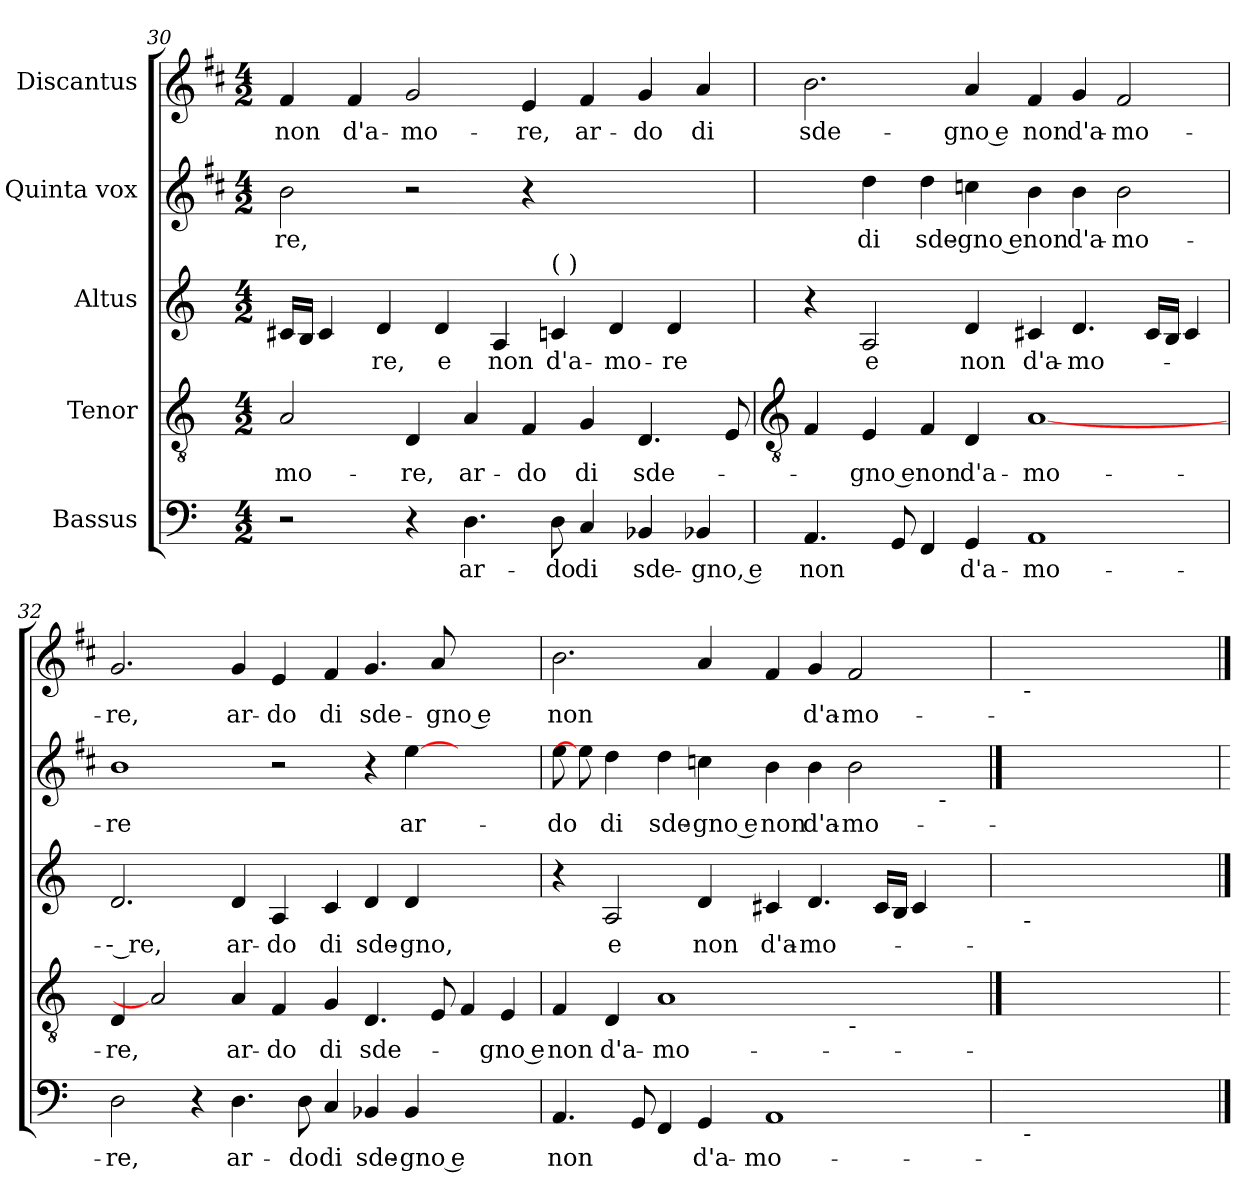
**kern	**text	**kern	**text	**kern	**text	**kern	**text	**kern	**text
*part5	*part5	*part4	*part4	*part3	*part3	*part2	*part2	*part1	*part1
*staff5	*staff5	*staff4	*staff4	*staff3	*staff3	*staff2	*staff2	*staff1	*staff1
*I"Bassus	*	*I"Tenor	*	*I"Altus	*	*I"Quinta vox	*	*I"Discantus	*
*clefF4	*	*clefGv2	*	*clefG2	*	*clefG2	*	*clefG2	*
*	*	*	*	*	*	*ITrd1c2	*	*ITrd1c2	*
*k[]	*	*k[]	*	*k[]	*	*k[]	*	*k[]	*
*C:	*	*C:	*	*C:	*	*C:	*	*C:	*
*M4/2	*	*M4/2	*	*M4/2	*	*M4/2	*	*M4/2	*
=30	=30	=30	=30	=30	=30	=30	=30	=30	=30
!	!	!	!LO:LY:b	!	!	!	!LO:LY:b	!	!LO:LY:b
2r	.	2A	-mo-	16c#LL	.	2a	-re,	4e	non
.	.	.	.	16BJJ	.	.	.	.	.
.	.	.	.	4c#	.	.	.	.	.
!	!	!	!	!	!	!	!	!	!LO:LY:b
.	.	.	.	.	.	.	.	4e	d'a-
!	!	!	!	!	!LO:LY:b	!	!	!	!
.	.	.	.	4d	-re,	.	.	.	.
!	!	!	!LO:LY:b	!	!	!	!	!	!LO:LY:b
4r	.	4D	-re,	.	.	2r	.	2f	-mo-
!	!	!	!	!	!LO:LY:b	!	!	!	!
.	.	.	.	4d	e	.	.	.	.
!	!LO:LY:b	!	!LO:LY:b	!	!	!	!	!	!
4.D	ar-	4A	ar-	.	.	.	.	.	.
!	!	!	!	!	!LO:LY:b	!	!	!	!
.	.	.	.	4A	non	.	.	.	.
!	!	!	!LO:LY:b	!	!	!	!	!	!LO:LY:b
.	.	4F	-do	.	.	4r	.	4d	-re,
!	!	!	!	!LO:TX:a:t=(  )	!	!	!	!	!
!	!LO:LY:b	!	!	!	!LO:LY:b	!	!	!	!
8D	-do	.	.	4c	d'a-	.	.	.	.
!	!LO:LY:b	!	!LO:LY:b	!	!	!	!LO:LY:b	!	!LO:LY:b
4C	di	4G	di	.	.	[4ddyy	ar-	4e	ar-
!	!	!	!	!	!LO:LY:b	!	!	!	!
.	.	.	.	4d	-mo-	.	.	.	.
!	!LO:LY:b	!	!LO:LY:b	!	!	!	!	!	!LO:LY:b
4BB-X	sde-	4.D	sde-	.	.	2ryy	.	4f	-do
!	!	!	!	!	!LO:LY:b	!	!	!	!
.	.	.	.	4d	-re	.	.	.	.
!	!LO:LY:b	!	!	!	!	!	!	!	!LO:LY:b
4BB-X	-gno, e	.	.	.	.	.	.	4g	di
.	.	8E	.	8ryy	.	.	.	.	.
!!LO:LB:g=z
=31	=31	=31	=31	=31	=31	=31	=31	=31	=31
*	*	*clefGv2	*	*	*	*	*	*	*
!	!LO:LY:b	!	!	!	!	!	!	!	!LO:LY:b
4.AA	non	4F	.	4r	.	8dd\Lyy]	.	2.a	sde-
!	!	!	!	!	!	!	!LO:LY:b	!	!
.	.	.	.	.	.	8dd\J	-do	.	.
!	!	!	!LO:LY:b	!	!LO:LY:b	!	!LO:LY:b	!	!
.	.	4E	-gno e	2A	e	4cc	di	.	.
8GG	.	.	.	.	.	.	.	.	.
!	!	!	!LO:LY:b	!	!	!	!LO:LY:b	!	!
4FF	.	4F	non	.	.	4cc	sde-	.	.
!	!LO:LY:b	!	!LO:LY:b	!	!LO:LY:b	!	!LO:LY:b	!	!LO:LY:b
4GG	d'a-	4D	d'a-	4d	non	4b-X	-gno e	4g	-gno e
!	!LO:LY:b	!	!LO:LY:b	!	!LO:LY:b	!	!LO:LY:b	!	!LO:LY:b
1AA	-mo-	[1A	-mo-	4c#X	d'a-	4a	non	4e	non
!	!	!	!	!	!LO:LY:b	!	!LO:LY:b	!	!LO:LY:b
.	.	.	.	4.d	-mo-	4a	d'a-	4f	d'a-
!	!	!	!	!	!	!	!LO:LY:b	!	!LO:LY:b
.	.	.	.	.	.	2a	-mo-	2e	-mo-
.	.	.	.	16c#LL	.	.	.	.	.
.	.	.	.	16BJJ	.	.	.	.	.
.	.	.	.	4c#	.	.	.	.	.
=32A	=32A	=32A	=32A	=32A	=32A	=32A	=32A	=32A	=32A
!	!LO:LY:b	!	!LO:LY:b	!	!LO:LY:b	!	!LO:LY:b	!	!LO:LY:b
2D	-re,	4D	-re,	2.d	-- re,	1a	-re	2.f	-re,
.	.	2A]	.	.	.	.	.	.	.
4r	.	.	.	.	.	.	.	.	.
!	!LO:LY:b	!	!LO:LY:b	!	!LO:LY:b	!	!	!	!LO:LY:b
4.D	ar-	4A	ar-	4d	ar-	.	.	4f	ar-
!	!	!	!LO:LY:b	!	!LO:LY:b	!	!	!	!LO:LY:b
.	.	4F	-do	4A	-do	2r	.	4d	-do
!	!LO:LY:b	!	!	!	!	!	!	!	!
8D	-do	.	.	.	.	.	.	.	.
!	!LO:LY:b	!	!LO:LY:b	!	!LO:LY:b	!	!	!	!LO:LY:b
4C	di	4G	di	4c	di	.	.	4e	di
!	!LO:LY:b	!	!LO:LY:b	!	!LO:LY:b	!	!	!	!LO:LY:b
4BB-X	sde-	4.D	sde-	4d	sde-	4r	.	4.f	sde-
!	!LO:LY:b	!	!	!	!LO:LY:b	!	!LO:LY:b	!	!
4BB-	-gno e	.	.	4d	-gno,	[4dd	ar-	.	.
!	!	!	!	!	!	!	!	!	!LO:LY:b
.	.	8E	.	.	.	.	.	8g	-gno e
2ryy	.	4F	.	2ryy	.	2ryy	.	2ryy	.
!	!	!	!LO:LY:b	!	!	!	!	!	!
.	.	4E	-gno e	.	.	.	.	.	.
=32B	=32B	=32B	=32B	=32B	=32B	=32B	=32B	=32B	=32B
!	!LO:LY:b	!	!LO:LY:b	!	!	!	!LO:LY:b	!	!LO:LY:b
*	*	*	*	*	*	*^	*	*	*
4.AA	non	4F	non	4r	.	8dd	1...ryy	-do	2.a	non
.	.	.	.	.	.	8dd]	.	.	.	.
!	!	!	!LO:LY:b	!	!LO:LY:b	!	!	!LO:LY:b	!	!
.	.	4D	d'a-	2A	e	4cc	.	di	.	.
8GG	.	.	.	.	.	.	.	.	.	.
!	!	!	!LO:LY:b	!	!	!	!	!LO:LY:b	!	!
4FF	.	1A	-mo-	.	.	4cc	.	sde-	.	.
!	!LO:LY:b	!	!	!	!LO:LY:b	!	!	!LO:LY:b	!	!
4GG	d'a-	.	.	4d	non	4b-X	.	-gno e	4g	.
!	!LO:LY:b	!	!	!	!LO:LY:b	!	!	!LO:LY:b	!	!
1AA	-mo-	.	.	4c#X	d'a-	4a	.	non	4e	.
!	!	!	!	!	!LO:LY:b	!	!	!LO:LY:b	!	!LO:LY:b
.	.	.	.	4.d	-mo-	4a	.	d'a-	4f	d'a-
!	!	!LO:TX:b:t=-	!	!	!	!	!	!	!	!
!	!	!	!LO:LY:b	!	!	!	!	!LO:LY:b	!	!LO:LY:b
.	.	[2Ayy	-re.	.	.	2a	.	-mo-	2e	-mo-
.	.	.	.	16c#LL	.	.	.	.	.	.
.	.	.	.	16BJJ	.	.	.	.	.	.
.	.	.	.	4c#	.	.	.	.	.	.
!	!	!	!	!	!	!	!LO:TX:b:t=-	!	!	!
.	.	.	.	.	.	.	4ryy	.	.	.
!	!	!	!	!	!	!	!	!LO:LY:b	!	!
8ryy	.	8ryy	.	8ryy	.	[8ayy	.	-re.	8ryy	.
=33A	=33A	==33A	=33A	=33A	=33A	==33A	==33A	=33A	=33A	=33A
!	!	!	!	!	!	!	!	!	!LO:TX:b:t=-	!
!	!	!	!	!LO:TX:b:t=-	!	!	!	!	!	!
!LO:TX:b:t=-	!	!	!	!	!	!	!	!	!	!
!	!LO:LY:b	!	!	!	!LO:LY:b	!	!	!	!	!LO:LY:b
*	*	*	*	*	*	*v	*v	*	*	*
0Dyy	-re.	1.Ayy]	.	0dyy	-re.	1...ayy]	.	0f#Xyy	-re.
.	.	2ryy	.	.	.	.	.	.	.
.	.	.	.	.	.	8ryy	.	.	.
==	==	=	==	==	==	=	==	==	==
*-	*-	*-	*-	*-	*-	*-	*-	*-	*-
